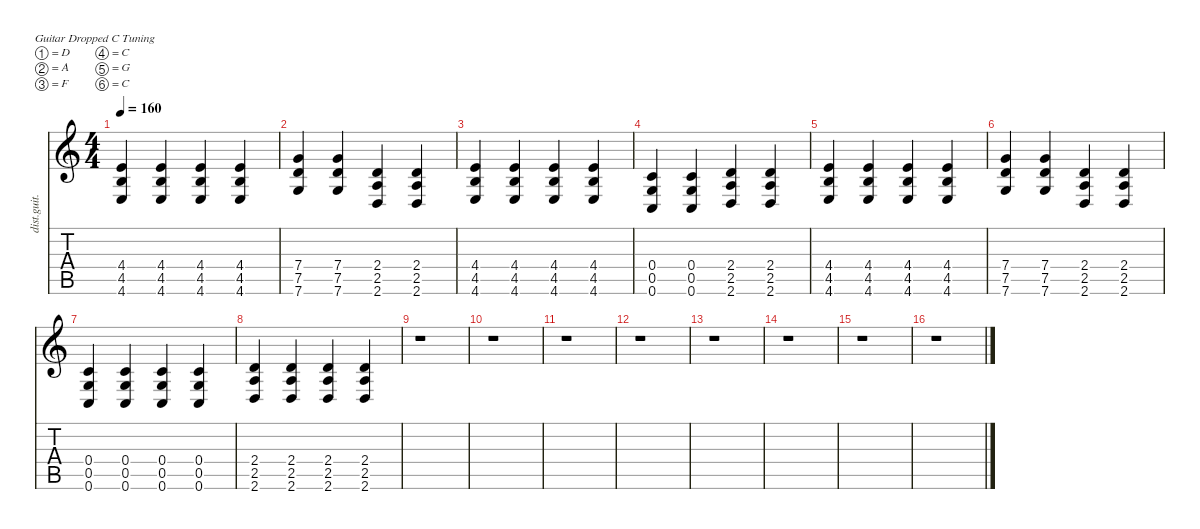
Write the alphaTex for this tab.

\defaultSystemsLayout 4
\hideDynamics
\bracketExtendMode nobrackets
\otherSystemsTrackNameOrientation horizontal
\track ("Distortion Guitar" "dist.guit.") {instrument distortionguitar}
\staff {score tabs}
\tuning (D4 A3 F3 C3 G2 C2)
\ts (4 4)
\tempo 160
\clef g2
\ks c
(4.6 4.5 4.4).4{dy mf beam Up} (4.6 4.5 4.4).4{beam Up} (4.6 4.4 4.5).4{beam Up} (4.6 4.5 4.4).4{beam Up} |
(7.6 7.4 7.5).4{beam Up} (7.6 7.5 7.4).4{beam Up} (2.6 2.4 2.5).4{beam Up} (2.6 2.5 2.4).4{beam Up} |
(4.6 4.4 4.5).4{beam Up} (4.6 4.5 4.4).4{beam Up} (4.6 4.4 4.5).4{beam Up} (4.6 4.5 4.4).4{beam Up} |
(0.6 0.4 0.5).4{beam Up} (0.6 0.5 0.4).4{beam Up} (2.6 2.4 2.5).4{beam Up} (2.6 2.5 2.4).4{beam Up} |
(4.6 4.4 4.5).4{beam Up} (4.6 4.5 4.4).4{beam Up} (4.6 4.4 4.5).4{beam Up} (4.6 4.5 4.4).4{beam Up} |
(7.6 7.4 7.5).4{beam Up} (7.6 7.5 7.4).4{beam Up} (2.6 2.4 2.5).4{beam Up} (2.6 2.5 2.4).4{beam Up} |
(0.6 0.4 0.5).4{beam Up} (0.6 0.5 0.4).4{beam Up} (0.6 0.4 0.5).4{beam Up} (0.6 0.4 0.5).4{beam Up} |
(2.6 2.5 2.4).4{beam Up} (2.6 2.4 2.5).4{beam Up} (2.6 2.5 2.4).4{beam Up} (2.6 2.4 2.5).4{beam Up} |
r.1{beam Down} |
r.1{beam Down} |
r.1{beam Down} |
r.1{beam Down} |
r.1{beam Down} |
r.1{beam Down} |
r.1{beam Down} |
r.1{beam Down}
